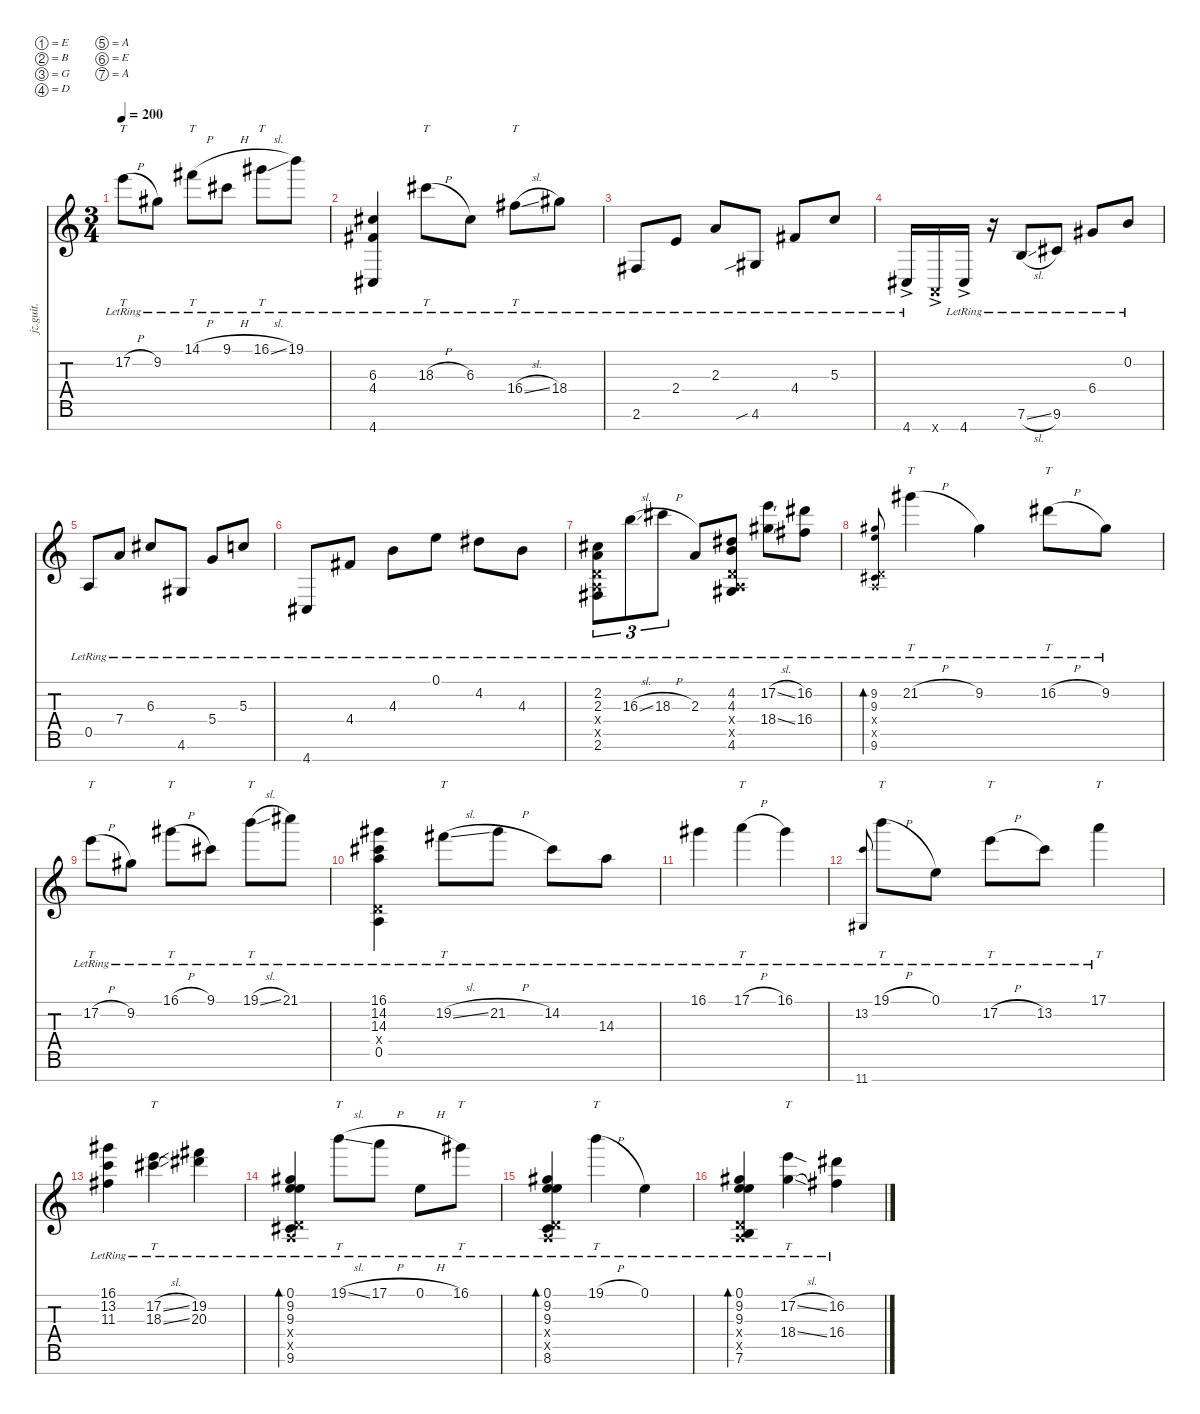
\defaultSystemsLayout 4
\hideDynamics
\bracketExtendMode nobrackets
\track ("Life is Roblox" "jz.guit.") {instrument electricguitarjazz}
\staff {score tabs}
\tuning (E4 B3 G3 D3 A2 E2 A1)
\ts (3 4)
\tempo 200
\clef g2
\ks c
17.2{h lr}.8{tt dy mf beam Down} 9.2{lr acc #}.8{beam Down} 14.1{h lr acc #}.8{tt beam Down} 9.1{h lr acc #}.8{beam Down} 16.1{sl lr acc #}.8{tt beam Down} 19.1{lr}.8{beam Down} |
(6.3{lr acc #} 4.4{lr acc #} 4.7{lr acc #}).4{beam Up} 18.3{h lr acc #}.8{tt beam Down} 6.3{lr acc #}.8{beam Down} 16.4{sl lr acc #}.8{tt beam Down} 18.4{lr acc #}.8{beam Down} |
2.6{lr acc #}.8{beam Up} 2.4{lr}.8{beam Up} 2.3{lr}.8{beam Up} 4.6{sib lr acc #}.8{beam Up} 4.4{lr acc #}.8{beam Up} 5.3{lr}.8{beam Up} |
4.7{ac lr acc #}.16{beam Up} 0.7{ac x}.16{beam Up} 4.7{ac lr acc #}.16{beam Up} r.16{beam Down} 7.6{sl lr}.8{beam Up} 9.6{lr acc #}.8{beam Up} 6.4{lr acc #}.8{beam Up} 0.2{lr}.8{beam Up} |
0.5{lr}.8{beam Up} 7.4{lr}.8{beam Up} 6.3{lr acc #}.8{beam Up} 4.6{lr acc #}.8{beam Up} 5.4{lr}.8{beam Up} 5.3{lr}.8{beam Up} |
4.7{lr acc #}.8{beam Up} 4.4{lr acc #}.8{beam Up} 4.3{lr}.8{beam Down} 0.1{lr}.8{beam Down} 4.2{lr acc #}.8{beam Down} 4.3{lr}.8{beam Down} |
(2.2{lr acc #} 2.3{lr} 0.4{x} 0.5{x} 2.6{lr acc #}).8{tu (3 2) beam Down} 16.3{sl lr}.8{tu (3 2) beam Down} 18.3{h lr acc #}.8{tu (3 2) beam Down} 2.3{lr}.8{beam Up} (4.2{lr acc #} 4.3{lr} 0.4{x} 0.5{x} 4.6{lr acc #}).8{beam Up} (17.2{sl lr} 18.4{sl lr acc #}).8{beam Down} (16.4{lr acc #} 16.2{lr acc #}).8{beam Down} |
(9.2{lr acc #} 9.3{lr} 0.4{x} 0.5{x} 9.6{lr acc #}).8{bd 54 gr onbeat beam Up} 21.2{h lr acc #}.4{tt beam Down} 9.2{lr acc #}.4{beam Down} 16.2{h lr acc #}.8{tt beam Down} 9.2{lr acc #}.8{beam Down} |
17.2{h lr}.8{tt beam Down} 9.2{lr acc #}.8{beam Down} 16.1{h lr acc #}.8{tt beam Down} 9.1{lr acc #}.8{beam Down} 19.1{sl lr}.8{tt beam Down} 21.1{lr acc #}.8{beam Down} |
(16.1{lr acc #} 14.2{lr acc #} 14.3{lr} 0.4{x} 0.5{lr}).4{beam Down} 19.2{sl lr acc #}.8{tt beam Down} 21.2{h lr acc #}.8{beam Down} 14.2{lr acc #}.8{beam Down} 14.3{lr}.8{beam Down} |
16.1{lr acc #}.4{beam Down} 17.1{h lr}.4{tt beam Down} 16.1{lr acc #}.4{beam Down} |
(13.2{lr} 11.7{lr acc #}).8{gr onbeat beam Up} 19.1{h lr}.8{tt beam Down} 0.1{lr}.8{beam Down} 17.2{h lr}.8{tt beam Down} 13.2{lr}.8{beam Down} 17.1{lr}.4{tt beam Down} |
(16.1{lr acc #} 13.2{lr} 11.3{lr acc #}).4{beam Down} (17.2{sl lr} 18.3{sl lr acc #}).4{tt beam Down} (20.3{lr acc #} 19.2{lr acc #}).4{beam Down} |
(0.1{lr} 9.2{lr acc #} 9.3{lr} 0.4{x} 0.5{x} 9.6{lr acc #}).4{bd 53 beam Up} 19.1{sl lr}.8{tt beam Down} 17.1{h lr}.8{beam Down} 0.1{h lr}.8{beam Down} 16.1{lr acc #}.8{tt beam Down} |
(0.1{lr} 9.2{lr acc #} 9.3{lr} 0.4{x} 0.5{x} 8.6{lr}).4{bd 52 beam Up} 19.1{h lr}.4{tt beam Down} 0.1{lr}.4{beam Down} |
(0.1{lr} 9.2{lr acc #} 9.3{lr} 0.4{x} 0.5{x} 7.6{lr}).4{bd 51 beam Up} (17.2{sl lr} 18.4{sl lr acc #}).4{tt beam Down} (16.2{lr acc #} 16.4{lr acc #}).4{beam Down}
